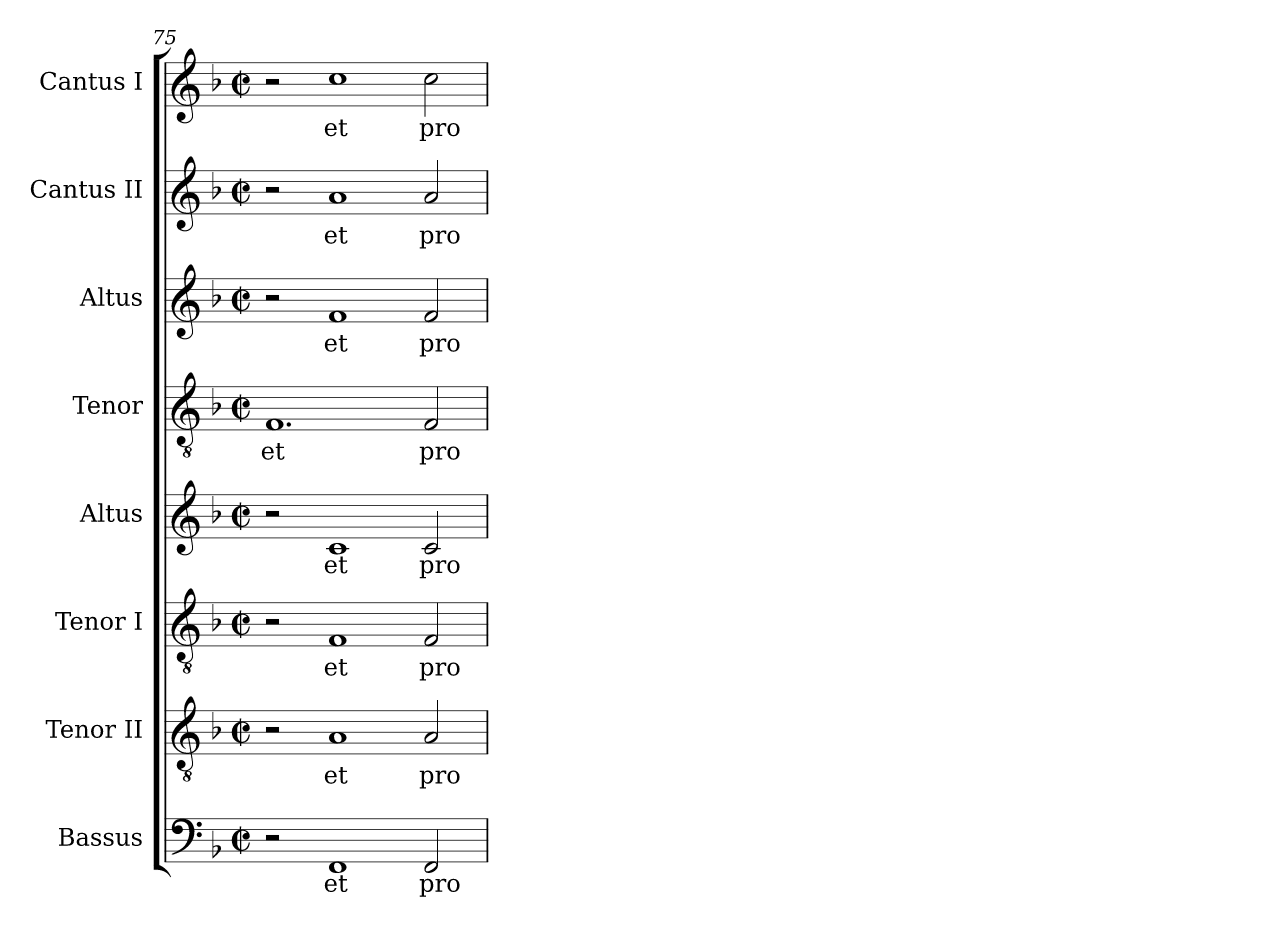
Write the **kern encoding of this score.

**kern	**text	**kern	**text	**kern	**text	**kern	**text	**kern	**text	**kern	**text	**kern	**text	**kern	**text
*part8	*part8	*part7	*part7	*part6	*part6	*part5	*part5	*part4	*part4	*part3	*part3	*part2	*part2	*part1	*part1
*staff8	*staff8	*staff7	*staff7	*staff6	*staff6	*staff5	*staff5	*staff4	*staff4	*staff3	*staff3	*staff2	*staff2	*staff1	*staff1
*I"Bassus	*	*I"Tenor II	*	*I"Tenor I	*	*I"Altus	*	*I"Tenor	*	*I"Altus	*	*I"Cantus II	*	*I"Cantus I	*
*clefF4	*	*clefGv2	*	*clefGv2	*	*clefG2	*	*clefGv2	*	*clefG2	*	*clefG2	*	*clefG2	*
*k[b-]	*	*k[b-]	*	*k[b-]	*	*k[b-]	*	*k[b-]	*	*k[b-]	*	*k[b-]	*	*k[b-]	*
*F:	*	*F:	*	*F:	*	*F:	*	*F:	*	*F:	*	*F:	*	*F:	*
*M2/2	*	*M2/2	*	*M2/2	*	*M2/2	*	*M2/2	*	*M2/2	*	*M2/2	*	*M2/2	*
*met(c|)	*	*met(c|)	*	*met(c|)	*	*met(c|)	*	*met(c|)	*	*met(c|)	*	*met(c|)	*	*met(c|)	*
=75	=75	=75	=75	=75	=75	=75	=75	=75	=75	=75	=75	=75	=75	=75	=75
!	!	!	!	!	!	!	!	!	!LO:LY:b:cj	!	!	!	!	!	!
2r	.	2r	.	2r	.	2r	.	1.F	et	2r	.	2r	.	2r	.
!	!LO:LY:b:cj	!	!LO:LY:b:cj	!	!LO:LY:b:cj	!	!LO:LY:b:cj	!	!	!	!LO:LY:b:cj	!	!LO:LY:b:cj	!	!LO:LY:b:cj
1FF	et	1A	et	1F	et	1c	et	.	.	1f	et	1a	et	1cc	et
!	!LO:LY:b:cj	!	!LO:LY:b:cj	!	!LO:LY:b:cj	!	!LO:LY:b:cj	!	!LO:LY:b:cj	!	!LO:LY:b:cj	!	!LO:LY:b:cj	!	!LO:LY:b:cj
2FF/	pro	2A/	pro	2F/	pro	2c/	pro	2F/	pro	2f/	pro	2a/	pro	2cc\	pro
=	=	=	=	=	=	=	=	=	=	=	=	=	=	=	=
*-	*-	*-	*-	*-	*-	*-	*-	*-	*-	*-	*-	*-	*-	*-	*-
